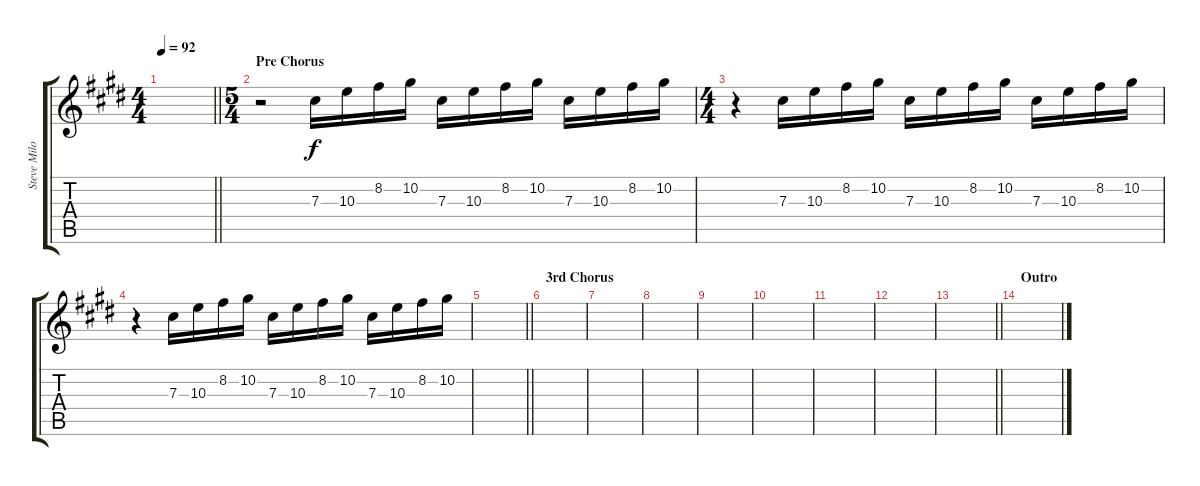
\track ("Steve Miloszewski (Lead)" "Steve Milo") {instrument distortionguitar}
\staff {score tabs}
\tuning (Eb4 Bb3 Gb3 Db3 Ab2 Db2) {hide}
\ts (4 4)
\tempo 92
\clef g2
\barLineRight lightlight
\ks c#minor
|
\ts (5 4)
\section ("" "Pre Chorus")
r.2 7.3.16 10.3.16 8.2.16 10.2.16 7.3.16 10.3.16 8.2.16 10.2.16 7.3.16 10.3.16 8.2.16 10.2.16 |
\ts (4 4)
r.4 7.3.16 10.3.16 8.2.16 10.2.16 7.3.16 10.3.16 8.2.16 10.2.16 7.3.16 10.3.16 8.2.16 10.2.16 |
r.4 7.3.16 10.3.16 8.2.16 10.2.16 7.3.16 10.3.16 8.2.16 10.2.16 7.3.16 10.3.16 8.2.16 10.2.16 |
\barLineRight lightlight
|
\section ("" "3rd Chorus")
|
|
|
|
|
|
|
\barLineRight lightlight
|
\section ("" "Outro")
